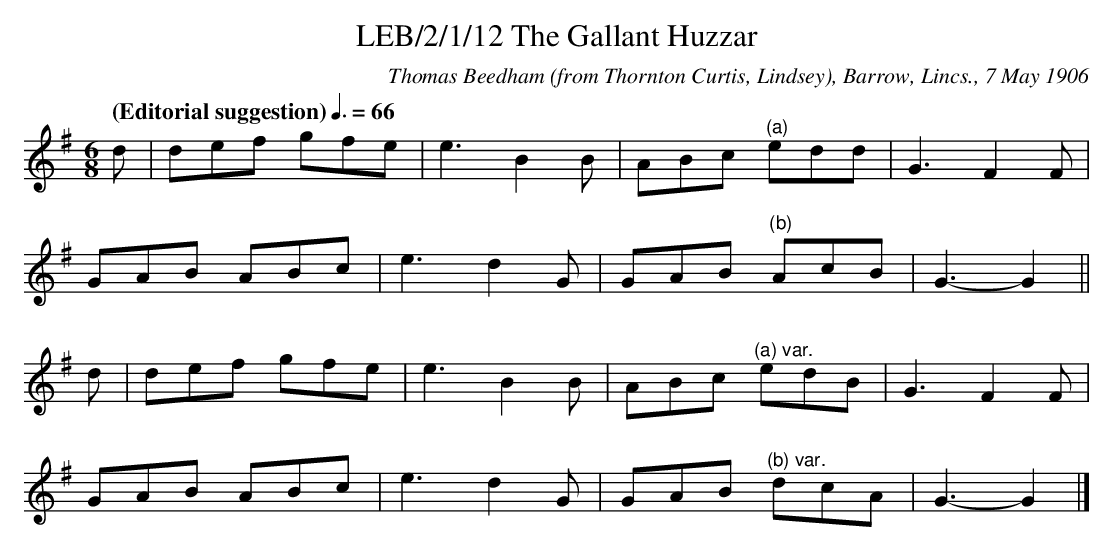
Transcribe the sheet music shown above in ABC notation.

X:1
T:LEB/2/1/12 The Gallant Huzzar
C:Thomas Beedham (from Thornton Curtis, Lindsey), Barrow, Lincs., 7 May 1906
L:1/8
Q:"(Editorial suggestion)" 3/8=66
M:6/8
K:G
d | def gfe | e3 B2 B | ABc "^(a)"edd | G3 F2 F |
GAB ABc | e3 d2 G | GAB "^(b)"AcB | G3-G2 ||
d | def gfe | e3 B2 B | ABc "^(a) var."edB | G3 F2 F |
GAB ABc | e3 d2 G | GAB "^(b) var."dcA | G3-G2 |]
